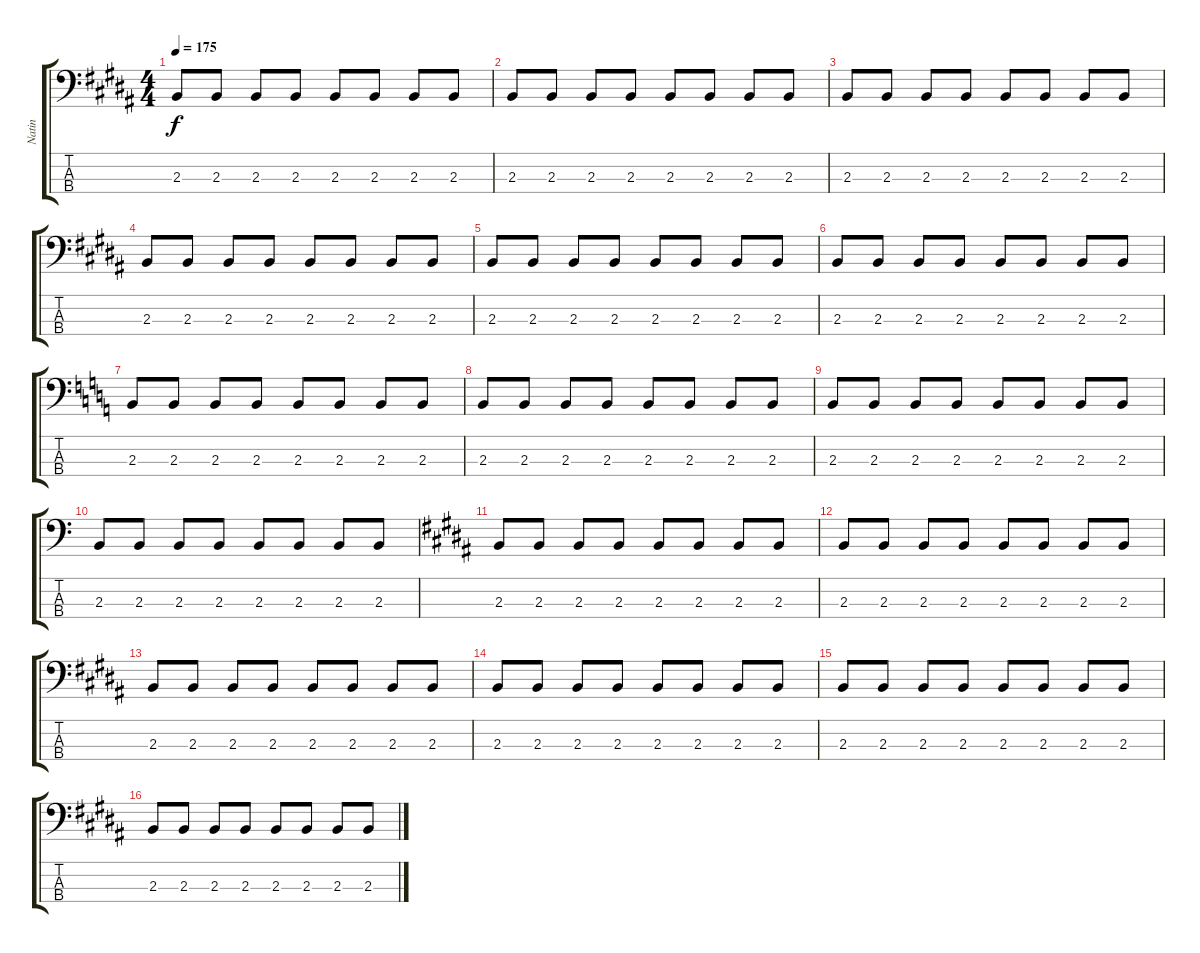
\track ("Natin" "Natin") {instrument electricbassfinger}
\staff {score tabs}
\tuning (G2 D2 A1 E1) {hide}
\ts (4 4)
\tempo 175
\clef f4
\ks b
2.3.8{dy f} 2.3.8 2.3.8 2.3.8 2.3.8 2.3.8 2.3.8 2.3.8 |
2.3.8 2.3.8 2.3.8 2.3.8 2.3.8 2.3.8 2.3.8 2.3.8 |
2.3.8 2.3.8 2.3.8 2.3.8 2.3.8 2.3.8 2.3.8 2.3.8 |
2.3.8 2.3.8 2.3.8 2.3.8 2.3.8 2.3.8 2.3.8 2.3.8 |
2.3.8 2.3.8 2.3.8 2.3.8 2.3.8 2.3.8 2.3.8 2.3.8 |
2.3.8 2.3.8 2.3.8 2.3.8 2.3.8 2.3.8 2.3.8 2.3.8 |
\ks c
2.3.8 2.3.8 2.3.8 2.3.8 2.3.8 2.3.8 2.3.8 2.3.8 |
2.3.8 2.3.8 2.3.8 2.3.8 2.3.8 2.3.8 2.3.8 2.3.8 |
2.3.8 2.3.8 2.3.8 2.3.8 2.3.8 2.3.8 2.3.8 2.3.8 |
2.3.8 2.3.8 2.3.8 2.3.8 2.3.8 2.3.8 2.3.8 2.3.8 |
\ks b
2.3.8 2.3.8 2.3.8 2.3.8 2.3.8 2.3.8 2.3.8 2.3.8 |
2.3.8 2.3.8 2.3.8 2.3.8 2.3.8 2.3.8 2.3.8 2.3.8 |
2.3.8 2.3.8 2.3.8 2.3.8 2.3.8 2.3.8 2.3.8 2.3.8 |
2.3.8 2.3.8 2.3.8 2.3.8 2.3.8 2.3.8 2.3.8 2.3.8 |
2.3.8 2.3.8 2.3.8 2.3.8 2.3.8 2.3.8 2.3.8 2.3.8 |
2.3.8 2.3.8 2.3.8 2.3.8 2.3.8 2.3.8 2.3.8 2.3.8
